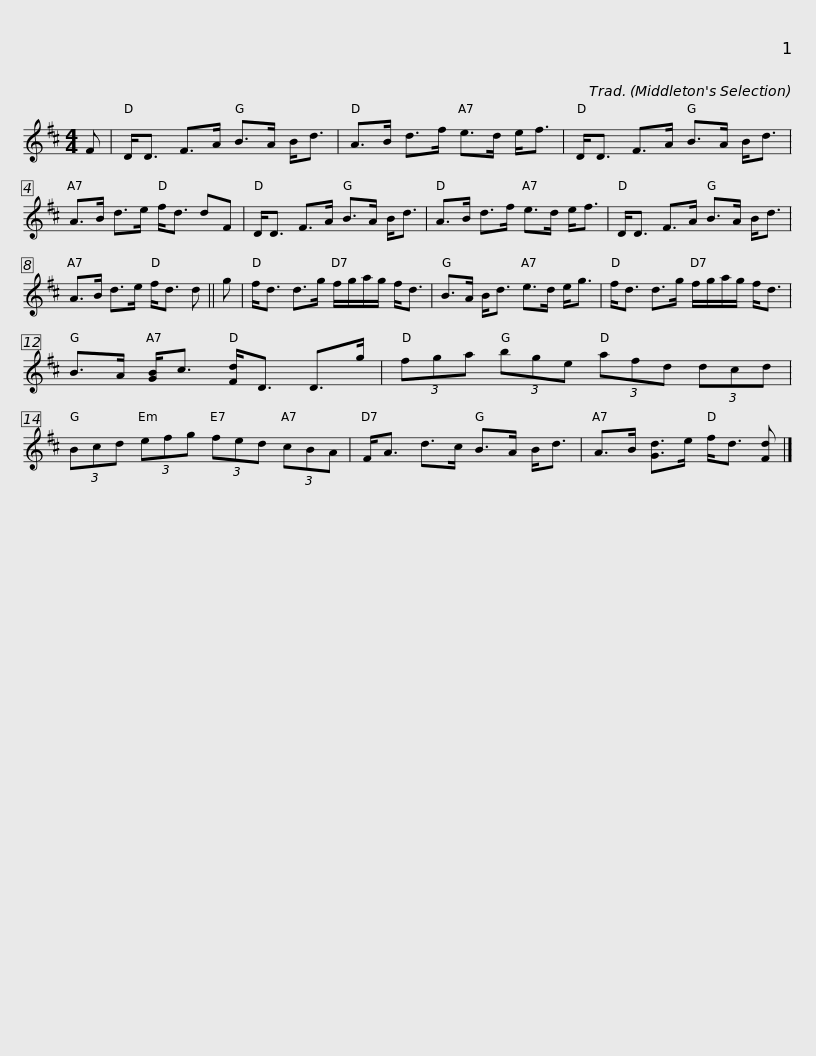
X:1
L:1/8
M:4/4
I:linebreak $
K:D
V:1 treble
V:1
 F | D<D F>A B>A B<d | A>B d>f e>d e<f | D<D F>A B>A B<d | A>B d>e f<d dF |$ %5
 D<D F>A B>A B<d | A>B d>f e>d e<f | D<D F>A B>A B<d | A>B d>e f<d d || g |$ %10
 f<d d>g f/g/a/g/ f<d | B>A B<d e>d e<g | f<d d>g f/g/a/g/ f<d | B>A [GB]<c [Fd]<D D>g |$ (3fga (3bge (3afd (3dcd | %15
 (3Bcd (3efg (3fed (3cBA | F<A d>c B>A B<d | A>B [Gd]>e f<d [Fd] |] %18
